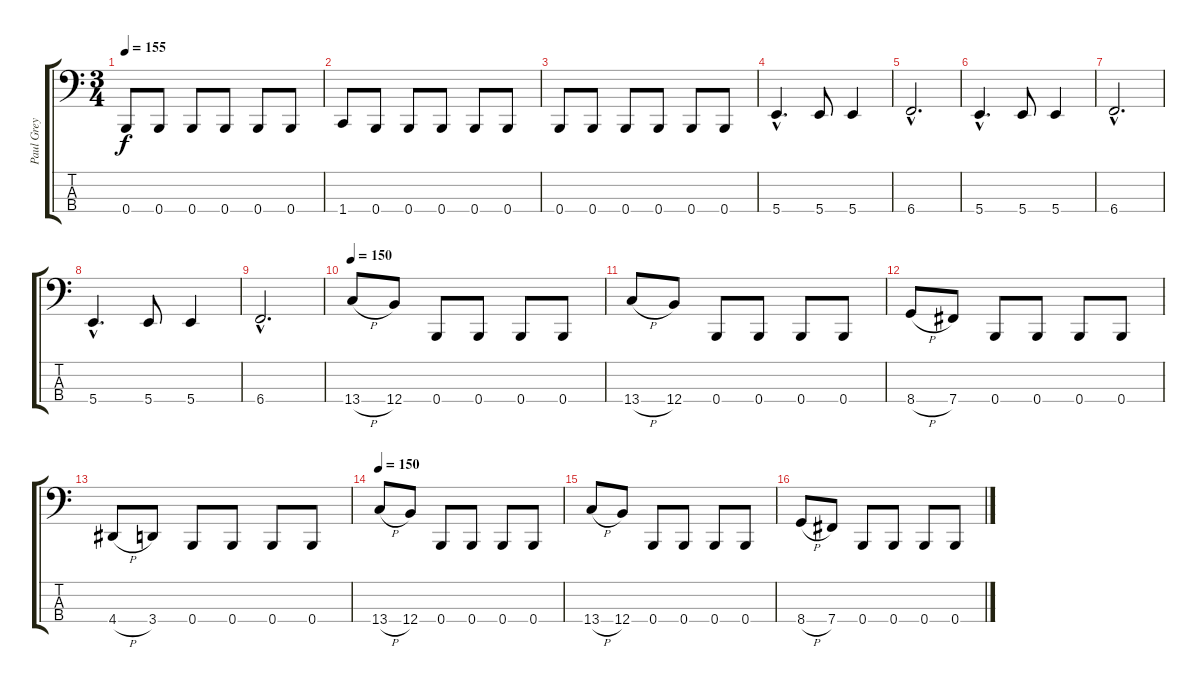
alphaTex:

\track ("Paul Grey" "Paul Grey") {instrument electricbasspick}
\staff {score tabs}
\tuning (E2 B1 Gb1 B0) {hide}
\ts (3 4)
\tempo 155
\clef f4
\ks c
0.4.8{dy f} 0.4.8 0.4.8 0.4.8 0.4.8 0.4.8 |
1.4.8 0.4.8 0.4.8 0.4.8 0.4.8 0.4.8 |
0.4.8 0.4.8 0.4.8 0.4.8 0.4.8 0.4.8 |
5.4{hac}.4{d} 5.4.8 5.4.4 |
6.4{hac}.2{d} |
5.4{hac}.4{d} 5.4.8 5.4.4 |
6.4{hac}.2{d} |
5.4{hac}.4{d} 5.4.8 5.4.4 |
6.4{hac}.2{d} |
\tempo 150
13.4{h}.8 12.4.8 0.4.8 0.4.8 0.4.8 0.4.8 |
13.4{h}.8 12.4.8 0.4.8 0.4.8 0.4.8 0.4.8 |
8.4{h}.8 7.4.8 0.4.8 0.4.8 0.4.8 0.4.8 |
4.4{h}.8 3.4.8 0.4.8 0.4.8 0.4.8 0.4.8 |
\tempo 150
13.4{h}.8 12.4.8 0.4.8 0.4.8 0.4.8 0.4.8 |
13.4{h}.8 12.4.8 0.4.8 0.4.8 0.4.8 0.4.8 |
8.4{h}.8 7.4.8 0.4.8 0.4.8 0.4.8 0.4.8
